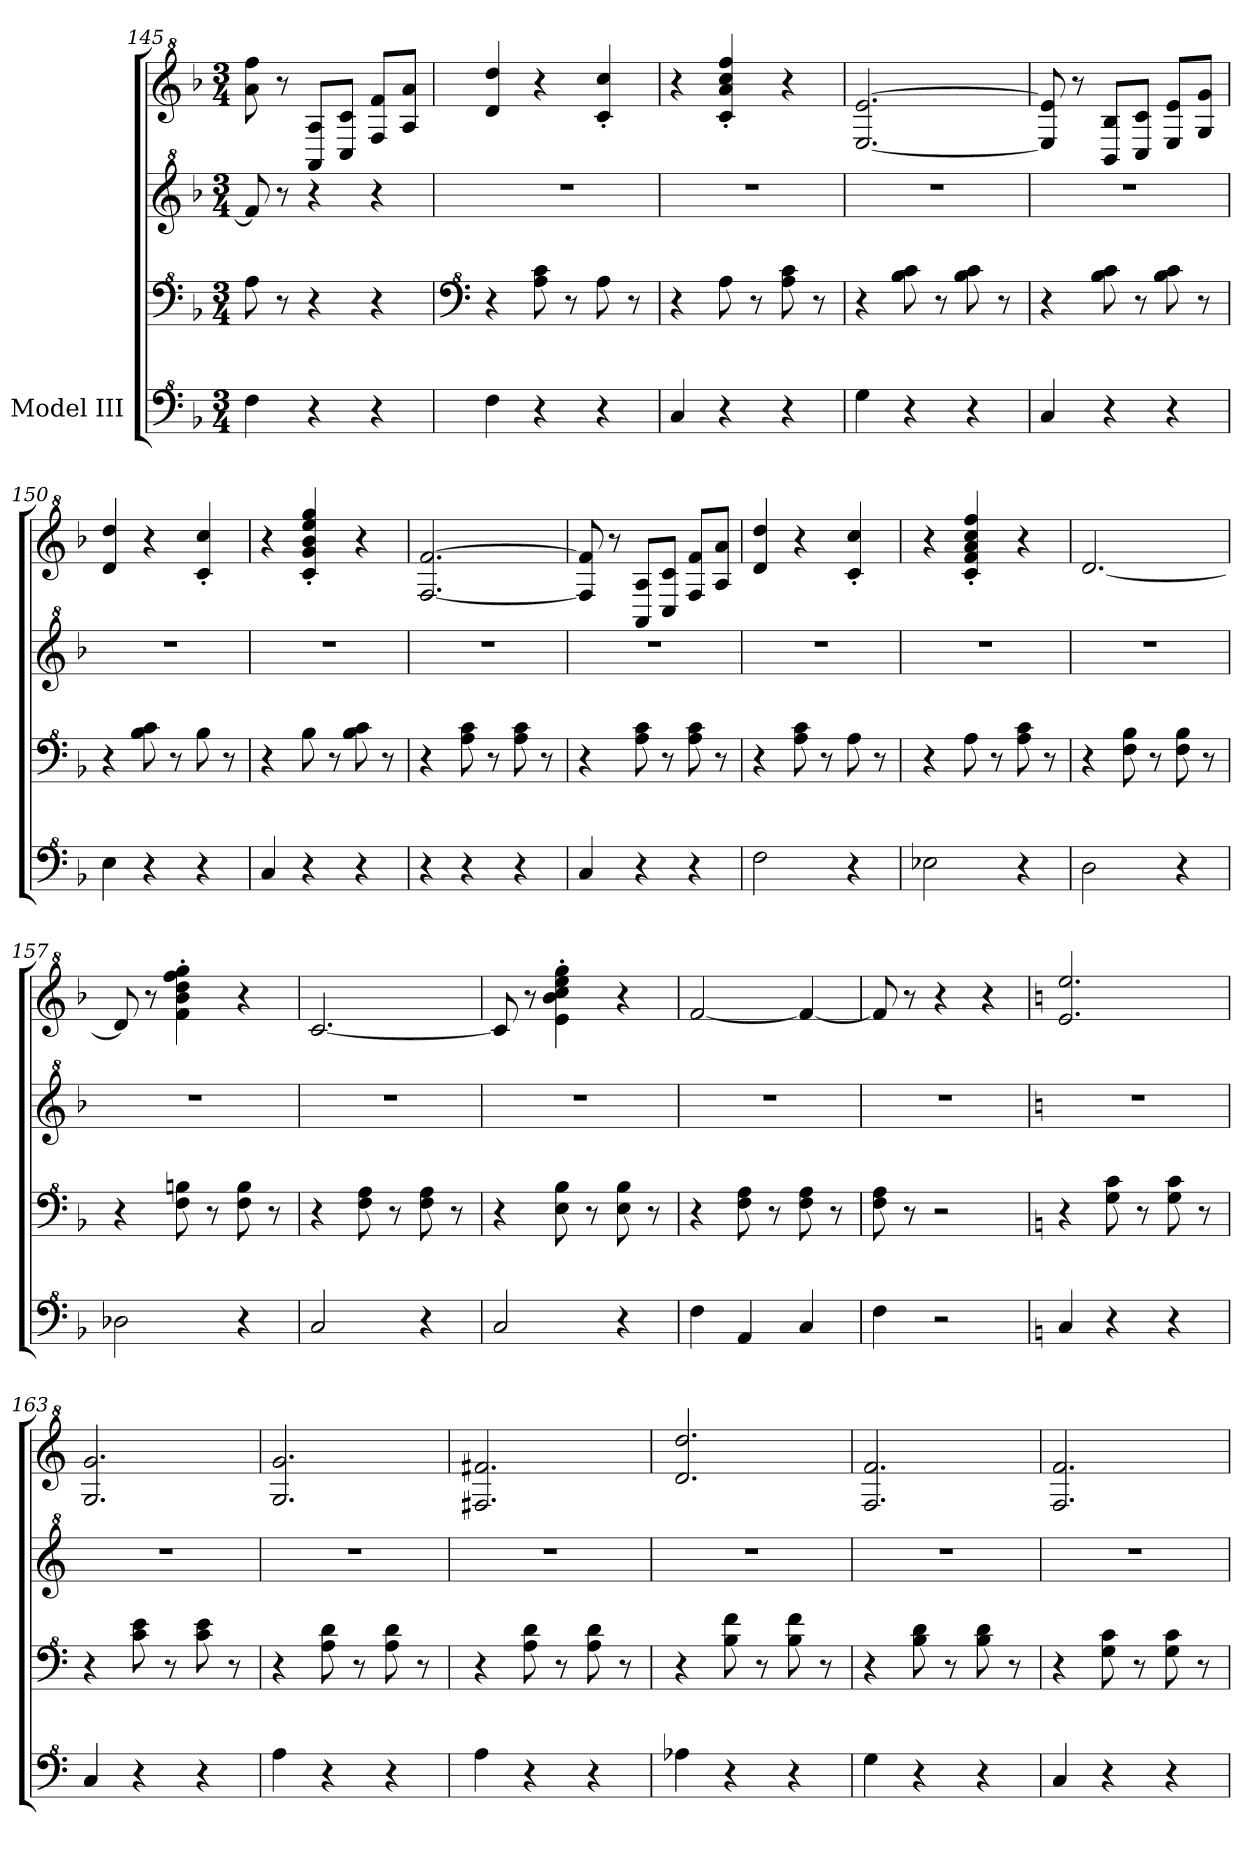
**kern	**kern	**kern	**kern
*part1	*part1	*part1	*part1
*staff4	*staff3	*staff2	*staff1
*I"Model III	*	*	*
*clefF^4	*clefF^4	*clefG^2	*clefG^2
*k[b-]	*k[b-]	*k[b-]	*k[b-]
*M3/4	*M3/4	*M3/4	*M3/4
=145	=145	=145	=145
4f\	8a\	8ff/]	8aa\ 8fff\
.	8r	8r	8r
4r	4r	4r	8A/ 8a/L
.	.	.	8c/ 8cc/J
4r	4r	4r	8f/ 8ff/L
.	.	.	8a/ 8aa/J
=146	=146	=146	=146
*	*clefF^4	*	*
4f\	4r	2.r	4dd/ 4ddd/
4r	8a\ 8cc\	.	4r
.	8r	.	.
4r	8a\	.	4cc/' 4ccc/'
.	8r	.	.
=147	=147	=147	=147
4c/	4r	2.r	4r
4r	8a\	.	4cc/' 4aa/' 4ccc/' 4fff/'
.	8r	.	.
4r	8a\ 8cc\	.	4r
.	8r	.	.
=148	=148	=148	=148
4g\	4r	2.r	[2.e/ [2.ee/
4r	8b-\ 8cc\	.	.
.	8r	.	.
4r	8b-\ 8cc\	.	.
.	8r	.	.
!!LO:PB:g=z
=149	=149	=149	=149
4c/	4r	2.r	8e/] 8ee/]
.	.	.	8r
4r	8b-\ 8cc\	.	8B-/ 8b-/L
.	8r	.	8c/ 8cc/J
4r	8b-\ 8cc\	.	8e/ 8ee/L
.	8r	.	8g/ 8gg/J
=150	=150	=150	=150
4e\	4r	2.r	4dd/ 4ddd/
4r	8b-\ 8cc\	.	4r
.	8r	.	.
4r	8b-\	.	4cc/' 4ccc/'
.	8r	.	.
=151	=151	=151	=151
4c/	4r	2.r	4r
4r	8b-\	.	4cc/' 4gg/' 4bb-/' 4eee/' 4ggg/'
.	8r	.	.
4r	8b-\ 8cc\	.	4r
.	8r	.	.
=152	=152	=152	=152
4r	4r	2.r	[2.f/ [2.ff/
4r	8a\ 8cc\	.	.
.	8r	.	.
4r	8a\ 8cc\	.	.
.	8r	.	.
=153	=153	=153	=153
4c/	4r	2.r	8f/] 8ff/]
.	.	.	8r
4r	8a\ 8cc\	.	8A/ 8a/L
.	8r	.	8c/ 8cc/J
4r	8a\ 8cc\	.	8f/ 8ff/L
.	8r	.	8a/ 8aa/J
=154	=154	=154	=154
2f\	4r	2.r	4dd/ 4ddd/
.	8a\ 8cc\	.	4r
.	8r	.	.
4r	8a\	.	4cc/' 4ccc/'
.	8r	.	.
=155	=155	=155	=155
2e-X\	4r	2.r	4r
.	8a\	.	4cc/' 4ff/' 4aa/' 4ccc/' 4fff/'
.	8r	.	.
4r	8a\ 8cc\	.	4r
.	8r	.	.
!!LO:LB:g=z
=156	=156	=156	=156
2d\	4r	2.r	[2.dd/
.	8f\ 8b-\	.	.
.	8r	.	.
4r	8f\ 8b-\	.	.
.	8r	.	.
=157	=157	=157	=157
2d-X\	4r	2.r	8dd/]
.	.	.	8r
.	8f\ 8bn\	.	4ff\' 4bb-\' 4ddd\' 4fff\' 4ggg\'
.	8r	.	.
4r	8f\ 8b\	.	4r
.	8r	.	.
=158	=158	=158	=158
2c/	4r	2.r	[2.cc/
.	8f\ 8a\	.	.
.	8r	.	.
4r	8f\ 8a\	.	.
.	8r	.	.
=159	=159	=159	=159
2c/	4r	2.r	8cc/]
.	.	.	8r
.	8e\ 8b-\	.	4ee\' 4bb-\' 4ccc\' 4eee\' 4ggg\'
.	8r	.	.
4r	8e\ 8b-\	.	4r
.	8r	.	.
=160	=160	=160	=160
*	*	*	*MM196
4f\	4r	2.r	[2ff/
4A/	8f\ 8a\	.	.
.	8r	.	.
*	*	*	*MM164
4c/	8f\ 8a\	.	4ff/_
.	8r	.	.
=161	=161	=161	=161
4f\	8f\ 8a\	2.r	8ff/]
.	8r	.	8r
2r	2r	.	4r
.	.	.	4r
=162	=162	=162	=162
*k[]	*k[]	*k[]	*k[]
*	*	*	*MM196
4c/	4r	2.r	2.ee/ 2.eee/
4r	8g\ 8cc\	.	.
.	8r	.	.
4r	8g\ 8cc\	.	.
.	8r	.	.
!!LO:LB:g=z
=163	=163	=163	=163
*	*	*	*MM200
4c/	4r	2.r	2.g/ 2.gg/
4r	8cc\ 8ee\	.	.
.	8r	.	.
4r	8cc\ 8ee\	.	.
.	8r	.	.
=164	=164	=164	=164
*	*	*	*MM204
4a\	4r	2.r	2.g/ 2.gg/
4r	8a\ 8dd\	.	.
.	8r	.	.
4r	8a\ 8dd\	.	.
.	8r	.	.
=165	=165	=165	=165
4a\	4r	2.r	2.f#X/ 2.ff#X/
4r	8a\ 8dd\	.	.
.	8r	.	.
4r	8a\ 8dd\	.	.
.	8r	.	.
=166	=166	=166	=166
*	*	*	*MM208
4a-X\	4r	2.r	2.dd/ 2.ddd/
4r	8b\ 8ff\	.	.
.	8r	.	.
4r	8b\ 8ff\	.	.
.	8r	.	.
=167	=167	=167	=167
4g\	4r	2.r	2.f/ 2.ff/
4r	8b\ 8dd\	.	.
.	8r	.	.
4r	8b\ 8dd\	.	.
.	8r	.	.
=168	=168	=168	=168
4c/	4r	2.r	2.f/ 2.ff/
4r	8g\ 8cc\	.	.
.	8r	.	.
4r	8g\ 8cc\	.	.
.	8r	.	.
=	=	=	=
*-	*-	*-	*-
